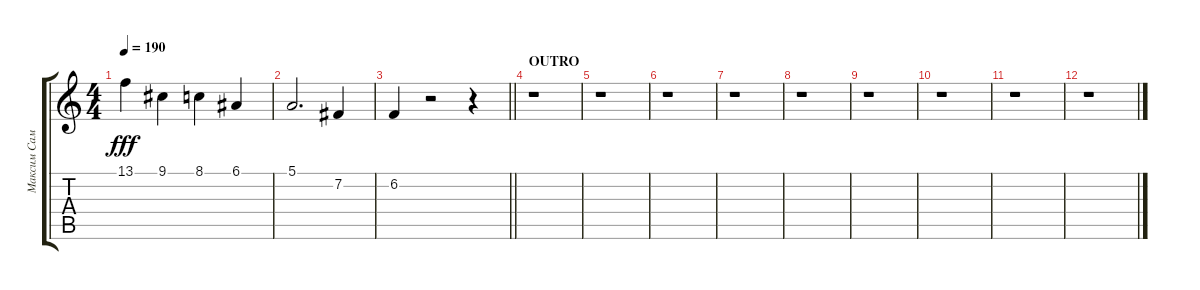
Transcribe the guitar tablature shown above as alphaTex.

\track ("Максим Самосват" "Максим Сам") {instrument piccolo}
\staff {score tabs}
\tuning (E4 B3 G3 D3 A2 E2) {hide}
\ts (4 4)
\tempo 190
\clef g2
\ks c
13.1.4{dy fff} 9.1.4 8.1.4 6.1.4 |
5.1.2{d} 7.2.4 |
\barLineRight lightlight
6.2.4 r.2 r.4 |
\section ("" "OUTRO")
r.1 |
r.1 |
r.1 |
r.1 |
r.1 |
r.1 |
r.1 |
r.1 |
r.1
